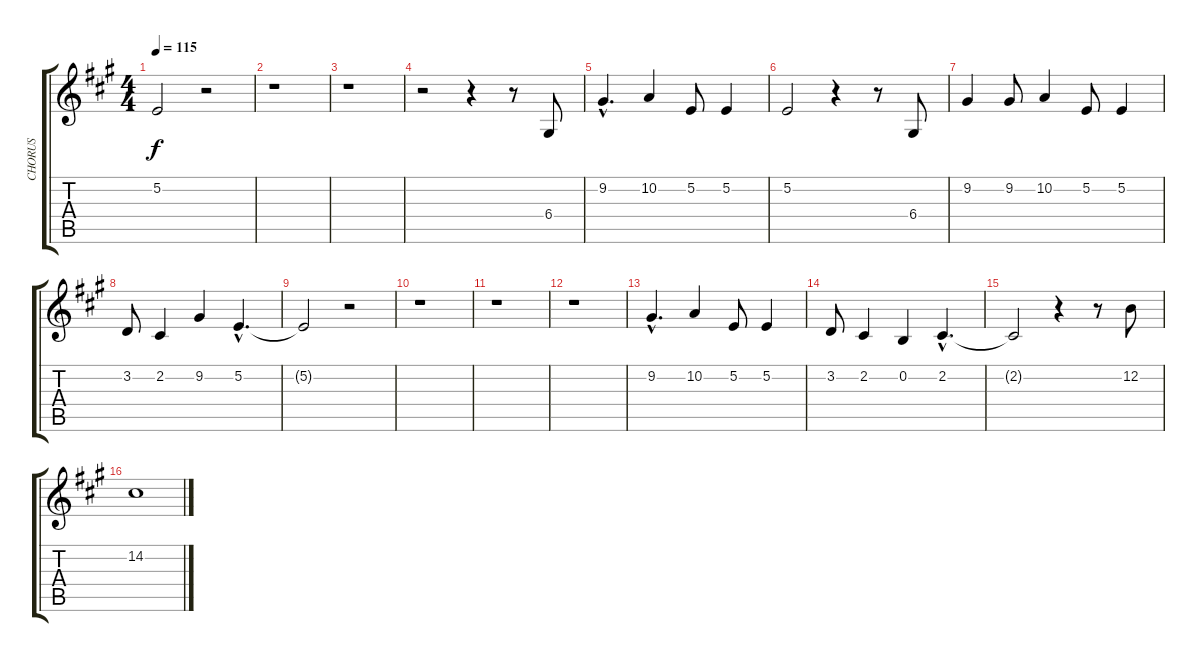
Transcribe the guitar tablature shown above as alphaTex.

\track ("CHORUS" "CHORUS") {instrument sopranosax}
\staff {score tabs}
\tuning (E4 B3 G3 D3 A2 E2) {hide}
\ts (4 4)
\tempo 115
\clef g2
\ks a
5.2{t}.2{dy f} r.2 |
r.1 |
r.1 |
r.2 r.4 r.8 6.4.8 |
9.2{hac}.4{d} 10.2.4 5.2.8 5.2.4 |
5.2.2 r.4 r.8 6.4.8 |
9.2.4 9.2.8 10.2.4 5.2.8 5.2.4 |
3.2.8 2.2.4 9.2.4 5.2{hac}.4{d} |
5.2{t}.2 r.2 |
r.1 |
r.1 |
r.1 |
9.2{hac}.4{d} 10.2.4 5.2.8 5.2.4 |
3.2.8 2.2.4 0.2.4 2.2{hac}.4{d} |
2.2{t}.2 r.4 r.8 12.2.8 |
14.2.1
